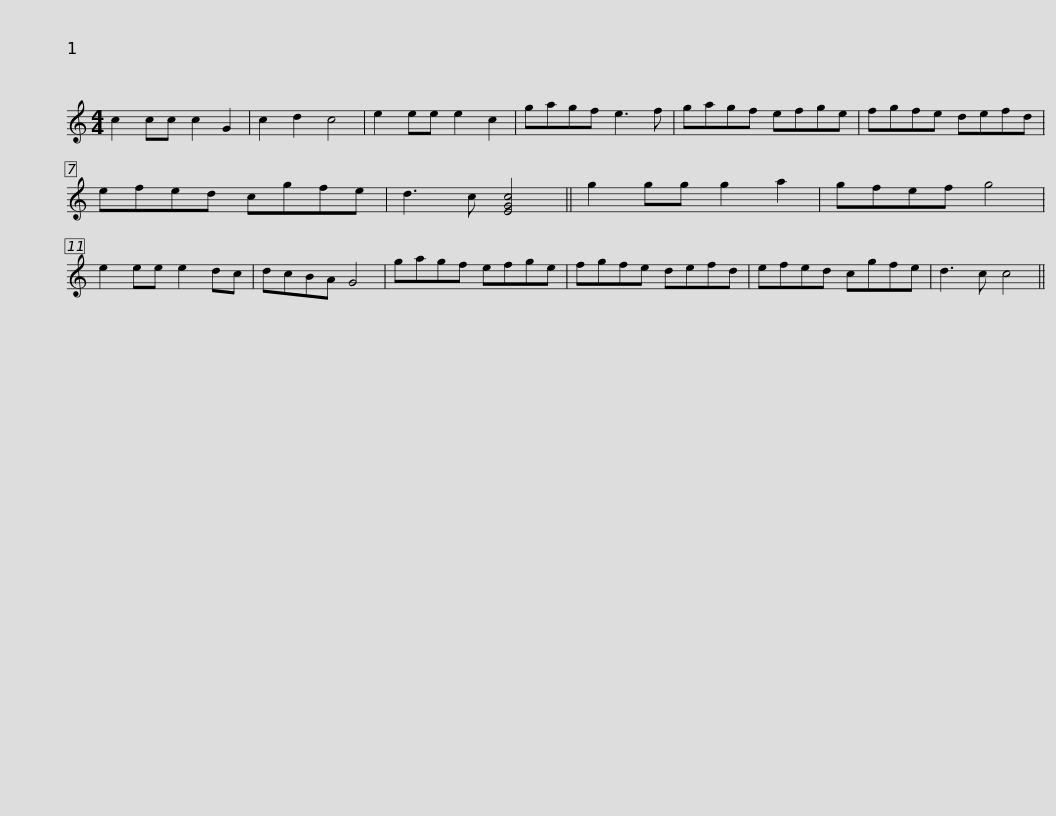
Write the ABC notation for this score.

X:1
L:1/8
M:4/4
I:linebreak $
K:C
V:1 treble
V:1
 c2 cc c2 G2 | c2 d2 c4 | e2 ee e2 c2 | gagf e3 f | gagf efge | %5
 fgfe defd | efed cgfe |$ d3 c [EGc]4 || g2 gg g2 a2 | gfef g4 | %10
 e2 ee e2 dc | dcBA G4 | gagf efge | fgfe defd |$ efed cgfe | %15
 d3 c c4 || %16
